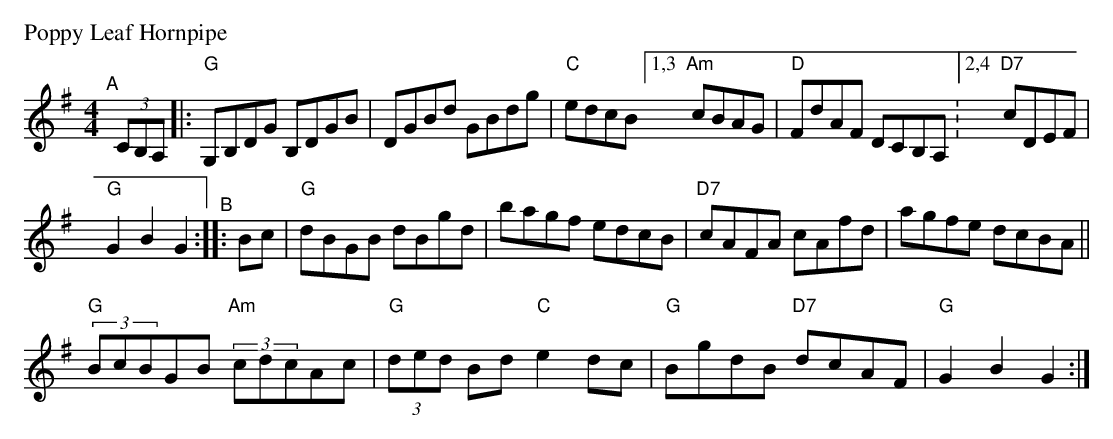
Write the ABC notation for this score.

X:1
P: Poppy Leaf Hornpipe
M: 4/4
L: 1/8
K: G
"^A"[|]\
(3CB,A, |: "G"G,B,DG B,DGB | DGBd GBdg | "C"edcB [1,3 "Am"cBAG | "D"FdAF DCB,A, :[2,4 "D7"cDEF |
"G"G2B2 G2 "^B":: Bc | "G"dBGB dBgd | bagf edcB | "D7"cAFA cAfd | agfe dcBA ||
"G"(3BcBGB "Am"(3cdcAc | "G"(3ded Bd "C"e2dc | "G"BgdB "D7"dcAF | "G"G2B2 G2 :|
